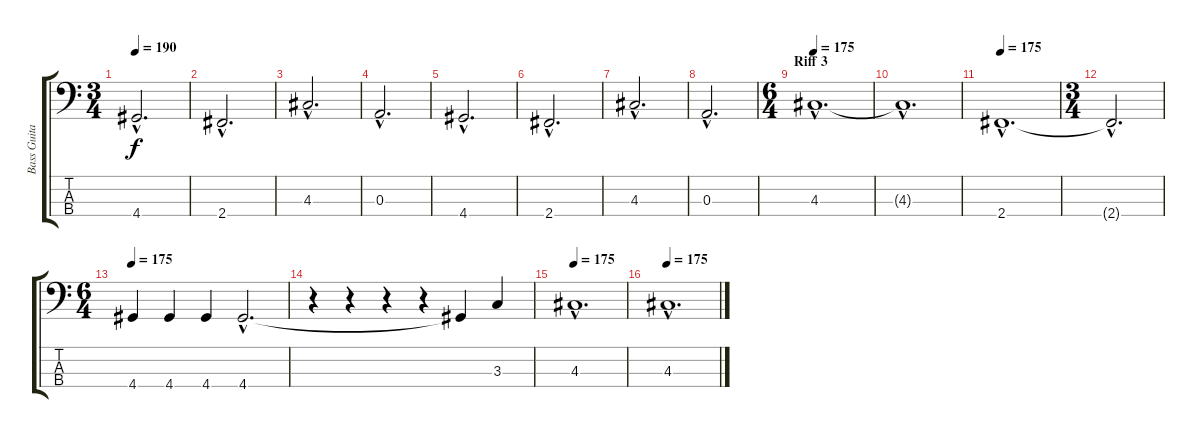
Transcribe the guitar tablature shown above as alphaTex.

\track ("Bass Guitar" "Bass Guita") {instrument electricbasspick}
\staff {score tabs}
\tuning (G2 D2 A1 E1) {hide}
\ts (3 4)
\tempo 190
\clef f4
\ks c
4.4{hac}.2{d dy f} |
2.4{hac}.2{d} |
4.3{hac}.2{d} |
0.3{hac}.2{d} |
4.4{hac}.2{d} |
2.4{hac}.2{d} |
4.3{hac}.2{d} |
0.3{hac}.2{d} |
\ts (6 4)
\section ("" "Riff 3")
\tempo 175
4.3{hac}.1{d} |
4.3{hac t}.1{d} |
\tempo 175
2.4{hac}.1{d} |
\ts (3 4)
2.4{hac t}.2{d} |
\ts (6 4)
\tempo 175
4.4.4 4.4.4 4.4.4 4.4{hac}.2{d} |
r.4 r.4 r.4 r.4 4.4{t}.4 3.3.4 |
\tempo 175
4.3{hac}.1{d} |
\tempo 175
4.3{hac}.1{d}
